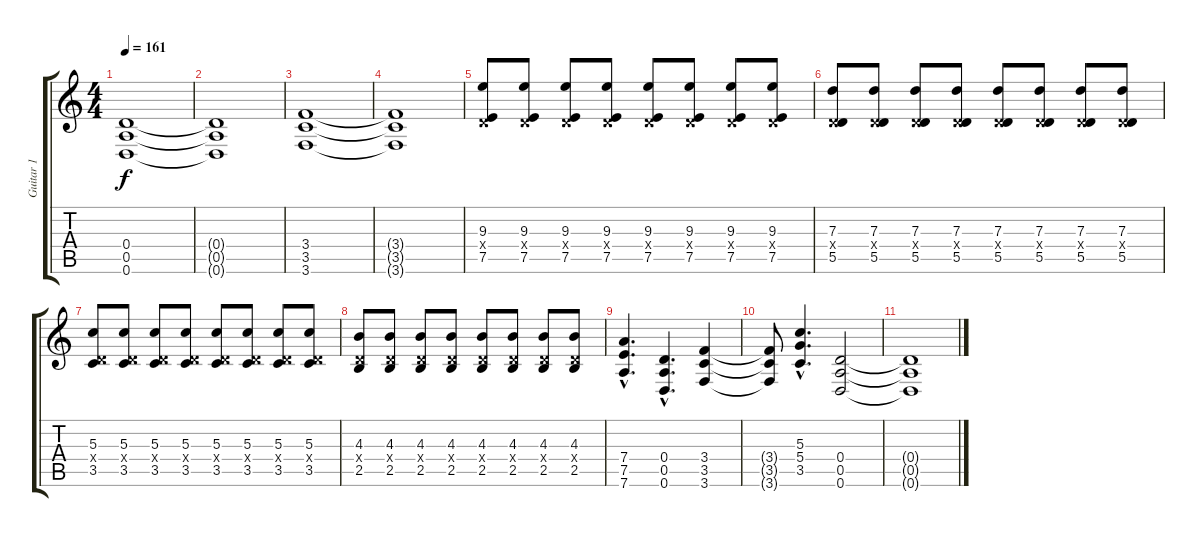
\track ("Guitar 1" "Guitar 1") {instrument overdrivenguitar}
\staff {score tabs}
\tuning (E4 B3 G3 D3 A2 D2) {hide}
\ts (4 4)
\tempo 161
\clef g2
\ks c
(0.4 0.5 0.6).1{dy f} |
(0.4{t} 0.5{t} 0.6{t}).1 |
(3.4 3.5 3.6).1 |
(3.4{t} 3.5{t} 3.6{t}).1 |
(9.3 0.4{x} 7.5).8 (9.3 0.4{x} 7.5).8 (9.3 0.4{x} 7.5).8 (9.3 0.4{x} 7.5).8 (9.3 0.4{x} 7.5).8 (9.3 0.4{x} 7.5).8 (9.3 0.4{x} 7.5).8 (9.3 0.4{x} 7.5).8 |
(7.3 0.4{x} 5.5).8 (7.3 0.4{x} 5.5).8 (7.3 0.4{x} 5.5).8 (7.3 0.4{x} 5.5).8 (7.3 0.4{x} 5.5).8 (7.3 0.4{x} 5.5).8 (7.3 0.4{x} 5.5).8 (7.3 0.4{x} 5.5).8 |
(5.3 0.4{x} 3.5).8 (5.3 0.4{x} 3.5).8 (5.3 0.4{x} 3.5).8 (5.3 0.4{x} 3.5).8 (5.3 0.4{x} 3.5).8 (5.3 0.4{x} 3.5).8 (5.3 0.4{x} 3.5).8 (5.3 0.4{x} 3.5).8 |
(4.3 0.4{x} 2.5).8 (4.3 0.4{x} 2.5).8 (4.3 0.4{x} 2.5).8 (4.3 0.4{x} 2.5).8 (4.3 0.4{x} 2.5).8 (4.3 0.4{x} 2.5).8 (4.3 0.4{x} 2.5).8 (4.3 0.4{x} 2.5).8 |
(7.4{hac} 7.5{hac} 7.6{hac}).4{d} (0.4{hac} 0.5{hac} 0.6{hac}).4{d} (3.4 3.5 3.6).4 |
(3.4{t} 3.5{t} 3.6{t}).8 (5.3{hac} 5.4{hac} 3.5{hac}).4{d} (0.4 0.5 0.6).2 |
(0.4{t} 0.5{t} 0.6{t}).1
